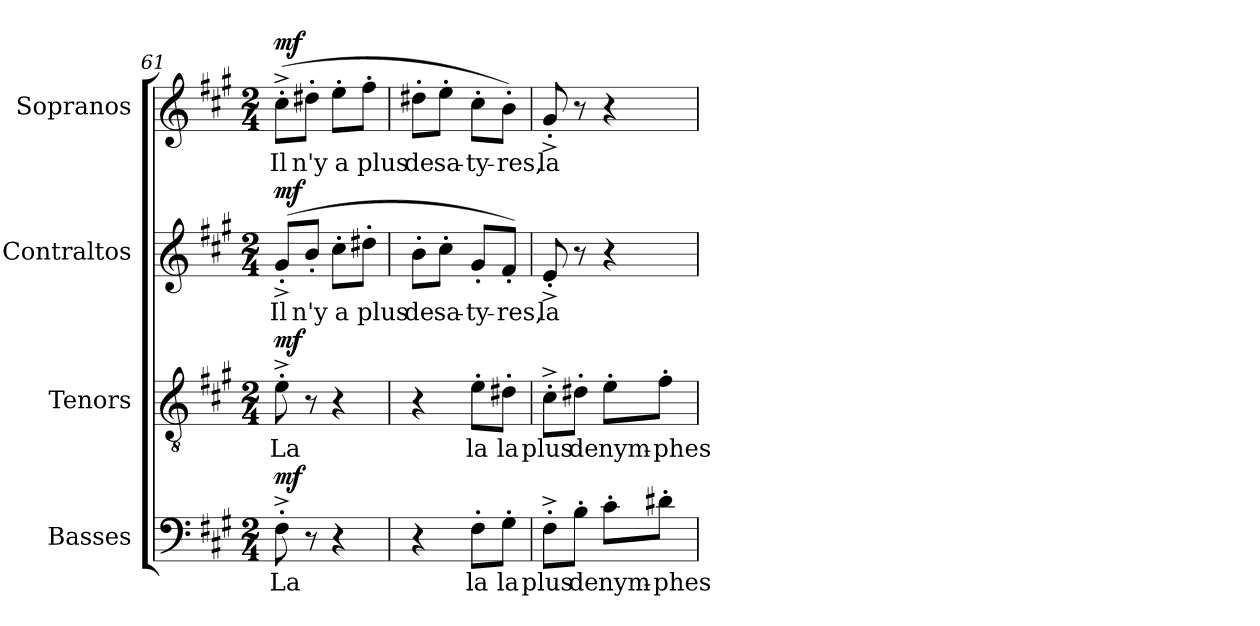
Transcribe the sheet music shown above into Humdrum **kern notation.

**kern	**text	**dynam	**kern	**text	**dynam	**kern	**text	**dynam	**kern	**text	**dynam
*part4	*part4	*part4	*part3	*part3	*part3	*part2	*part2	*part2	*part1	*part1	*part1
*staff4	*staff4	*staff4	*staff3	*staff3	*staff3	*staff2	*staff2	*staff2	*staff1	*staff1	*staff1
*I"Basses	*	*	*I"Tenors	*	*	*I"Contraltos	*	*	*I"Sopranos	*	*
*I'B.	*	*	*I'T.	*	*	*I'C.	*	*	*I'S.	*	*
*clefF4	*	*	*clefGv2	*	*	*clefG2	*	*	*clefG2	*	*
*	*	*	*ITrd7c12	*	*	*	*	*	*	*	*
*k[f#c#g#]	*	*	*k[f#c#g#]	*	*	*k[f#c#g#]	*	*	*k[f#c#g#]	*	*
*A:	*	*	*A:	*	*	*A:	*	*	*A:	*	*
*M2/4	*	*	*M2/4	*	*	*M2/4	*	*	*M2/4	*	*
=61	=61	=61	=61	=61	=61	=61	=61	=61	=61	=61	=61
!	!LO:LY:b:color=#000000	!	!	!	!	!	!	!	!	!	!
!	!	!	!	!LO:LY:b:color=#000000	!	!	!	!	!	!	!
!	!	!	!	!	!	!	!LO:LY:b:color=#000000	!	!	!	!
!	!	!	!	!	!	!	!	!	!	!LO:LY:b:color=#000000	!
8F#'^i\	La	mf	8E'^i\	La	mf	(8g#'^i/L	Il	mf	(8cc#'^i\L	Il	mf
!	!	!	!	!	!	!	!LO:LY:b:color=#000000	!	!	!	!
!	!	!	!	!	!	!	!	!	!	!LO:LY:b:color=#000000	!
8r	.	.	8r	.	.	8b'i/J	n'y	.	8dd#X'i\J	n'y	.
!	!	!	!	!	!	!	!LO:LY:b:color=#000000	!	!	!	!
!	!	!	!	!	!	!	!	!	!	!LO:LY:b:color=#000000	!
4r	.	.	4r	.	.	8cc#'i\L	a	.	8ee'i\L	a	.
!	!	!	!	!	!	!	!LO:LY:b:color=#000000	!	!	!	!
!	!	!	!	!	!	!	!	!	!	!LO:LY:b:color=#000000	!
.	.	.	.	.	.	8dd#X'i\J	plus	.	8ff#'i\J	plus	.
=62	=62	=62	=62	=62	=62	=62	=62	=62	=62	=62	=62
!	!	!	!	!	!	!	!LO:LY:b:color=#000000	!	!	!	!
!	!	!	!	!	!	!	!	!	!	!LO:LY:b:color=#000000	!
4r	.	.	4r	.	.	8b'i\L	de	.	8dd#X'i\L	de	.
!	!	!	!	!	!	!	!LO:LY:b:color=#000000	!	!	!	!
!	!	!	!	!	!	!	!	!	!	!LO:LY:b:color=#000000	!
.	.	.	.	.	.	8cc#'i\J	sa-	.	8ee'i\J	sa-	.
!	!LO:LY:b:color=#000000	!	!	!	!	!	!	!	!	!	!
!	!	!	!	!LO:LY:b:color=#000000	!	!	!	!	!	!	!
!	!	!	!	!	!	!	!LO:LY:b:color=#000000	!	!	!	!
!	!	!	!	!	!	!	!	!	!	!LO:LY:b:color=#000000	!
8F#'i\L	la	.	8E'i\L	la	.	8g#'i/L	-ty-	.	8cc#'i\L	-ty-	.
!	!LO:LY:b:color=#000000	!	!	!	!	!	!	!	!	!	!
!	!	!	!	!LO:LY:b:color=#000000	!	!	!	!	!	!	!
!	!	!	!	!	!	!	!LO:LY:b:color=#000000	!	!	!	!
!	!	!	!	!	!	!	!	!	!	!LO:LY:b:color=#000000	!
8G#'i\J	la	.	8D#X'i\J	la	.	8f#'i/J)	-res,	.	8b'i\J)	-res,	.
!!LO:PB:g=z
=63	=63	=63	=63	=63	=63	=63	=63	=63	=63	=63	=63
!	!LO:LY:b:color=#000000	!	!	!	!	!	!	!	!	!	!
!	!	!	!	!LO:LY:b:color=#000000	!	!	!	!	!	!	!
!	!	!	!	!	!	!	!LO:LY:b:color=#000000	!	!	!	!
!	!	!	!	!	!	!	!	!	!	!LO:LY:b:color=#000000	!
8F#'^i\L	plus	.	8C#'^i\L	plus	.	8e'^i/	la	.	8g#'^i/	la	.
!	!LO:LY:b:color=#000000	!	!	!	!	!	!	!	!	!	!
!	!	!	!	!LO:LY:b:color=#000000	!	!	!	!	!	!	!
8B'i\J	de	.	8D#X'i\J	de	.	8r	.	.	8r	.	.
!	!LO:LY:b:color=#000000	!	!	!	!	!	!	!	!	!	!
!	!	!	!	!LO:LY:b:color=#000000	!	!	!	!	!	!	!
8c#'i\L	nym-	.	8E'i\L	nym-	.	4r	.	.	4r	.	.
!	!LO:LY:b:color=#000000	!	!	!	!	!	!	!	!	!	!
!	!	!	!	!LO:LY:b:color=#000000	!	!	!	!	!	!	!
8d#X'i\J	-phes	.	8F#'i\J	-phes	.	.	.	.	.	.	.
=	=	=	=	=	=	=	=	=	=	=	=
*-	*-	*-	*-	*-	*-	*-	*-	*-	*-	*-	*-
